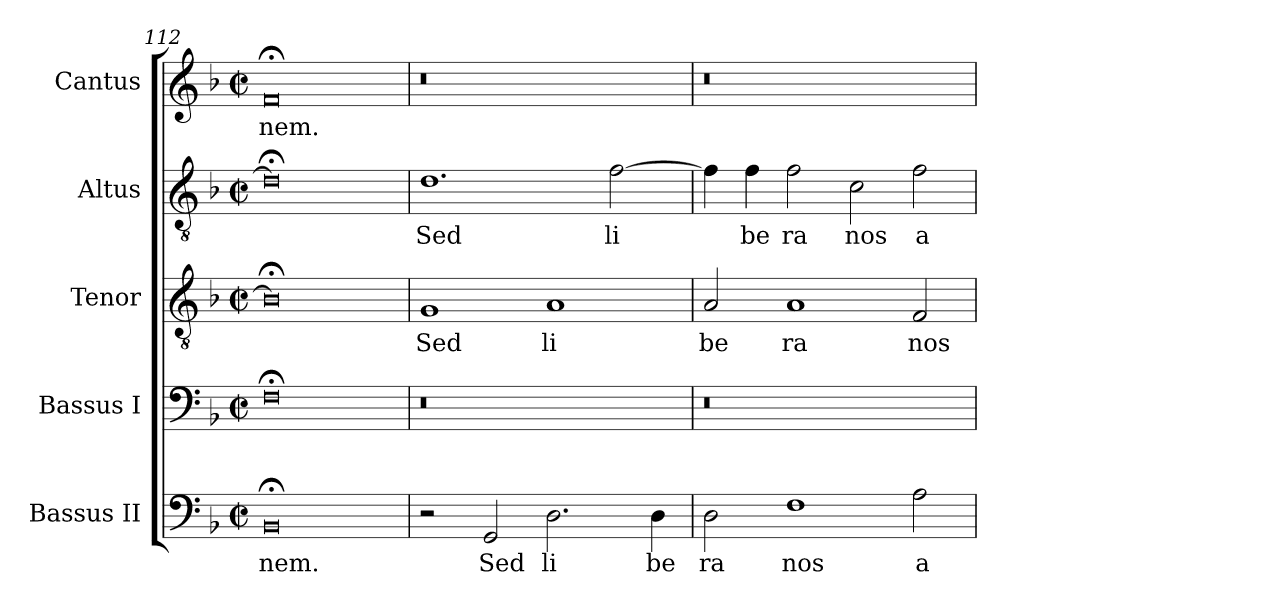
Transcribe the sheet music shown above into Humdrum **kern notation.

**kern	**text	**kern	**kern	**text	**kern	**text	**kern	**text
*part5	*part5	*part4	*part3	*part3	*part2	*part2	*part1	*part1
*staff5	*staff5	*staff4	*staff3	*staff3	*staff2	*staff2	*staff1	*staff1
*I"Bassus II	*	*I"Bassus I	*I"Tenor	*	*I"Altus	*	*I"Cantus	*
*clefF4	*	*clefF4	*clefGv2	*	*clefGv2	*	*clefG2	*
*k[b-]	*	*k[b-]	*k[b-]	*	*k[b-]	*	*k[b-]	*
*F:	*	*F:	*F:	*	*F:	*	*F:	*
*M2/2	*	*M2/2	*M2/2	*	*M2/2	*	*M2/2	*
*met(c|)	*	*met(c|)	*met(c|)	*	*met(c|)	*	*met(c|)	*
=112	=112	=112	=112	=112	=112	=112	=112	=112
!	!LO:LY:b:cj	!	!	!	!	!	!	!LO:LY:b:cj
0BB-;<	nem.	0F;<	0B-;<]	.	0d;<]	.	0f;<	-nem.
=113	=113	=113	=113	=113	=113	=113	=113	=113
!	!	!	!	!LO:LY:b:cj	!	!LO:LY:b:cj	!	!
2r	.	0r	1G	Sed	1.d	Sed	0r	.
!	!LO:LY:b:cj	!	!	!	!	!	!	!
2GG/	Sed	.	.	.	.	.	.	.
!	!LO:LY:b:cj	!	!	!LO:LY:b:cj	!	!	!	!
2.D\	li	.	1A	li	.	.	.	.
!	!	!	!	!	!	!LO:LY:b:cj	!	!
.	.	.	.	.	[>2f\	li	.	.
!	!LO:LY:b:cj	!	!	!	!	!	!	!
4D\	be	.	.	.	.	.	.	.
=114	=114	=114	=114	=114	=114	=114	=114	=114
!	!LO:LY:b:cj	!	!	!LO:LY:b:cj	!	!	!	!
2D\	ra	0r	2A/	be	4f\]	.	0r	.
!	!	!	!	!	!	!LO:LY:b:cj	!	!
.	.	.	.	.	4f\	be	.	.
!	!LO:LY:b:cj	!	!	!LO:LY:b:cj	!	!LO:LY:b:cj	!	!
1F	nos	.	1A	ra	2f\	ra	.	.
!	!	!	!	!	!	!LO:LY:b:cj	!	!
.	.	.	.	.	2c\	nos	.	.
!	!LO:LY:b:cj	!	!	!LO:LY:b:cj	!	!LO:LY:b:cj	!	!
2A\	a	.	2F/	nos	2f\	a	.	.
=	=	=	=	=	=	=	=	=
*-	*-	*-	*-	*-	*-	*-	*-	*-
